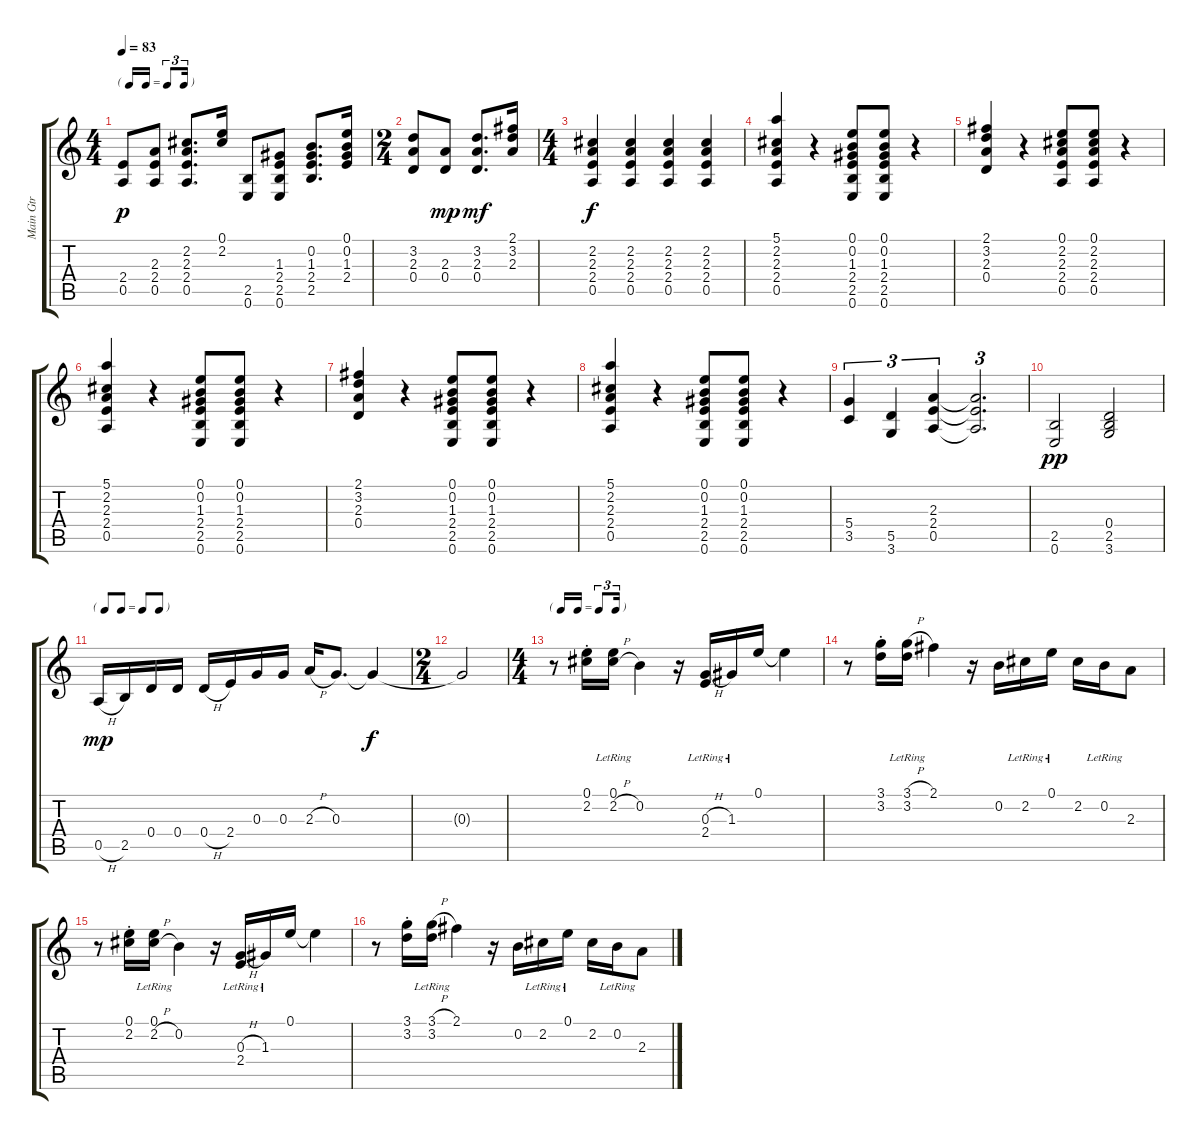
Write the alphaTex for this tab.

\track ("Main Gtr" "Main Gtr") {instrument overdrivenguitar}
\staff {score tabs}
\tuning (E4 B3 G3 D3 A2 E2) {hide}
\ts (4 4)
\tf triplet16th
\tempo 83
\clef g2
\ks c
(2.4 0.5).8{dy p} (2.3 2.4 0.5).8 (2.2 2.3 2.4 0.5).8{d} (0.1 2.2).16 (2.5 0.6).8 (1.3 2.4 2.5 0.6).8 (0.2 1.3 2.4 2.5).8{d} (0.1 0.2 1.3 2.4).16 |
\ts (2 4)
(3.2 2.3 0.4).8 (2.3 0.4).8{dy mp} (3.2 2.3 0.4).8{d dy mf} (2.1 3.2 2.3).16 |
\ts (4 4)
(2.2 2.3 2.4 0.5).4{dy f} (2.2 2.3 2.4 0.5).4 (2.2 2.3 2.4 0.5).4 (2.2 2.3 2.4 0.5).4 |
(5.1 2.2 2.3 2.4 0.5).4 r.4 (0.1 0.2 1.3 2.4 2.5 0.6).8 (0.1 0.2 1.3 2.4 2.5 0.6).8 r.4 |
(2.1 3.2 2.3 0.4).4 r.4 (0.1 2.2 2.3 2.4 0.5).8 (0.1 2.2 2.3 2.4 0.5).8 r.4 |
(5.1 2.2 2.3 2.4 0.5).4 r.4 (0.1 0.2 1.3 2.4 2.5 0.6).8 (0.1 0.2 1.3 2.4 2.5 0.6).8 r.4 |
(2.1 3.2 2.3 0.4).4 r.4 (0.1 0.2 1.3 2.4 2.5 0.6).8 (0.1 0.2 1.3 2.4 2.5 0.6).8 r.4 |
(5.1 2.2 2.3 2.4 0.5).4 r.4 (0.1 0.2 1.3 2.4 2.5 0.6).8 (0.1 0.2 1.3 2.4 2.5 0.6).8 r.4 |
(5.4 3.5).4{tu (3 2)} (5.5 3.6).4{tu (3 2)} (2.3 2.4 0.5).4{tu (3 2)} (2.3{t} 2.4{t} 0.5{t}).2{d tu (3 2)} |
(2.5 0.6).2{dy pp} (0.4 2.5 3.6).2 |
\tf none
0.5{h}.16{dy mp} 2.5.16 0.4.16 0.4.16 0.4{h}.16 2.4.16 0.3.16 0.3.16 2.3{h}.16 0.3.8{d} 0.3{t}.4{dy f} |
\ts (2 4)
0.3{t}.2 |
\ts (4 4)
\tf triplet16th
r.8 (0.1{st} 2.2{st}).16 (0.1{lr} 2.2{h}).16 0.2.4 r.16 (0.3{h} 2.4{lr}).16 1.3{lr}.16 0.1.16 0.1{t}.4 |
r.8 (3.1 3.2{st}).16 (3.1{h} 3.2{lr}).16 2.1.4 r.16 0.2.16 2.2{lr}.16 0.1{lr}.16 2.2.16 0.2{lr}.16 2.3.8 |
r.8 (0.1{st} 2.2{st}).16 (0.1{lr} 2.2{h}).16 0.2.4 r.16 (0.3{h} 2.4{lr}).16 1.3{lr}.16 0.1.16 0.1{t}.4 |
r.8 (3.1 3.2{st}).16 (3.1{h} 3.2{lr}).16 2.1.4 r.16 0.2.16 2.2{lr}.16 0.1{lr}.16 2.2.16 0.2{lr}.16 2.3.8
